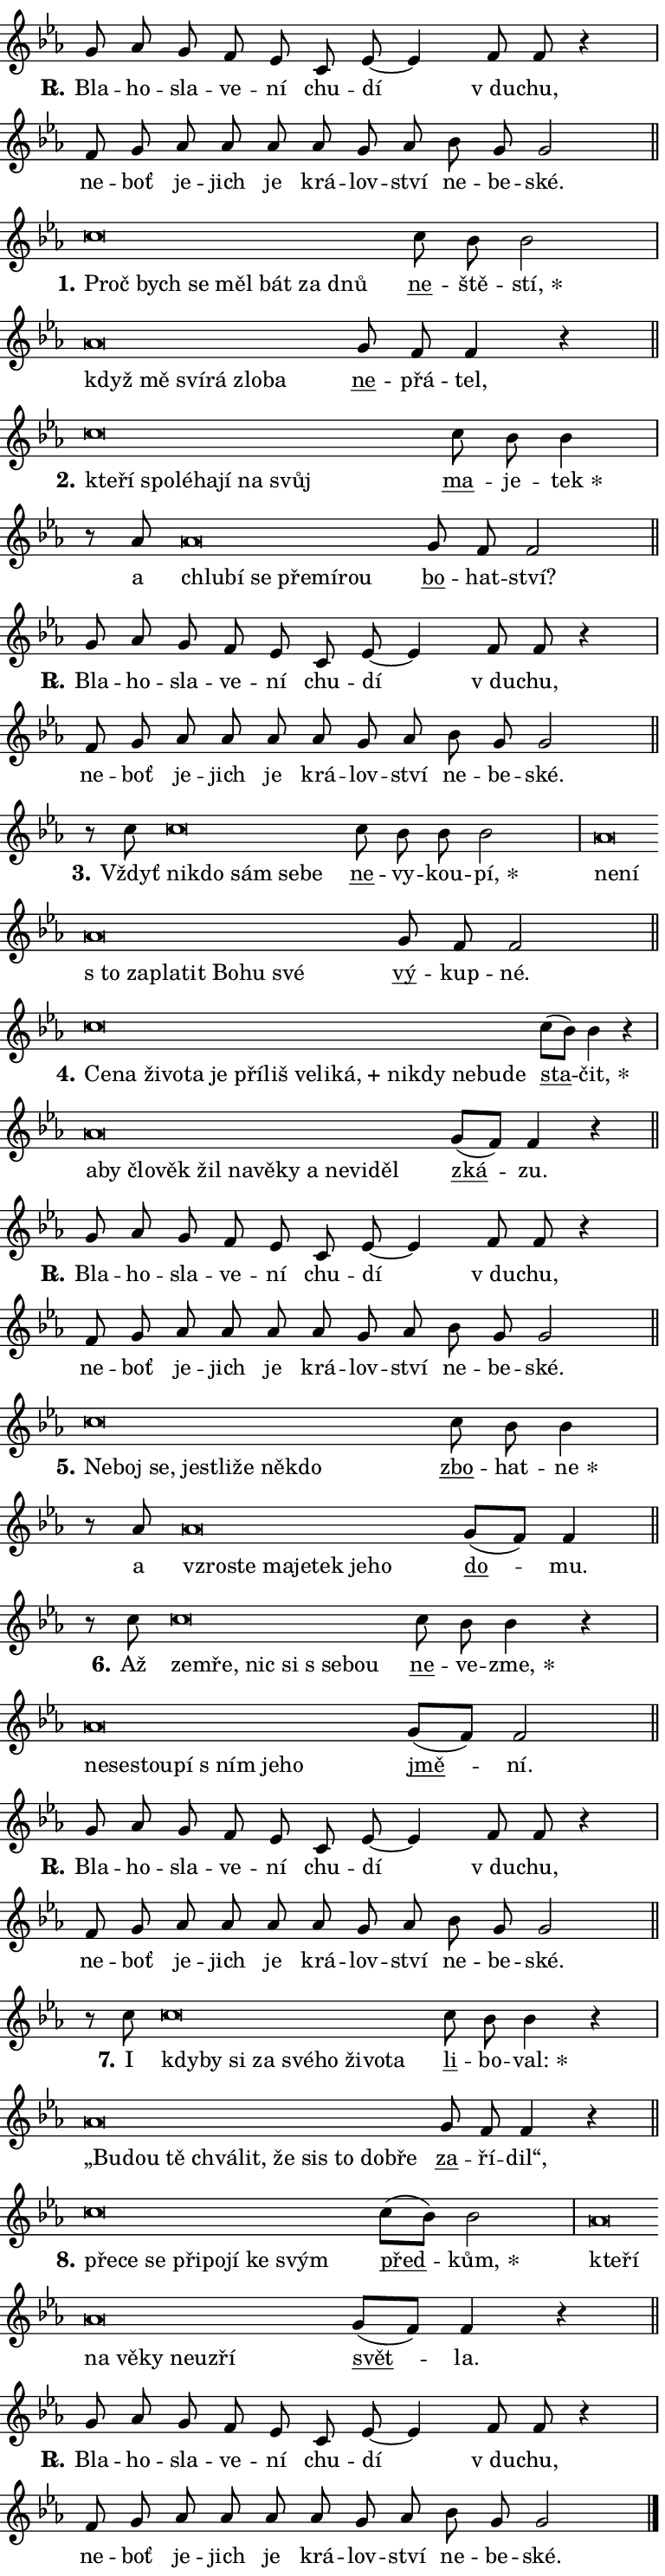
\version "2.24.0"
\header { tagline = "" }
\paper {
  indent = 0\cm
  top-margin = 0\cm
  right-margin = 0.13\cm % to fit lyric hyphens
  bottom-margin = 0\cm
  left-margin = 0\cm
  paper-width = 13\cm
  page-breaking = #ly:one-page-breaking
  system-system-spacing.basic-distance = #11
  score-system-spacing.basic-distance = #11
  ragged-last = ##f
}


%% Author: Thomas Morley
%% https://lists.gnu.org/archive/html/lilypond-user/2020-05/msg00002.html
#(define (line-position grob)
"Returns position of @var[grob} in current system:
   @code{'start}, if at first time-step
   @code{'end}, if at last time-step
   @code{'middle} otherwise
"
  (let* ((col (ly:item-get-column grob))
         (ln (ly:grob-object col 'left-neighbor))
         (rn (ly:grob-object col 'right-neighbor))
         (col-to-check-left (if (ly:grob? ln) ln col))
         (col-to-check-right (if (ly:grob? rn) rn col))
         (break-dir-left
           (and
             (ly:grob-property col-to-check-left 'non-musical #f)
             (ly:item-break-dir col-to-check-left)))
         (break-dir-right
           (and
             (ly:grob-property col-to-check-right 'non-musical #f)
             (ly:item-break-dir col-to-check-right))))
        (cond ((eqv? 1 break-dir-left) 'start)
              ((eqv? -1 break-dir-right) 'end)
              (else 'middle))))

#(define (tranparent-at-line-position vctor)
  (lambda (grob)
  "Relying on @code{line-position} select the relevant enry from @var{vctor}.
Used to determine transparency,"
    (case (line-position grob)
      ((end) (not (vector-ref vctor 0)))
      ((middle) (not (vector-ref vctor 1)))
      ((start) (not (vector-ref vctor 2))))))

noteHeadBreakVisibility =
#(define-music-function (break-visibility)(vector?)
"Makes @code{NoteHead}s transparent relying on @var{break-visibility}"
#{
  \override NoteHead.transparent =
    #(tranparent-at-line-position break-visibility)
#})

#(define delete-ledgers-for-transparent-note-heads
  (lambda (grob)
    "Reads whether a @code{NoteHead} is transparent.
If so this @code{NoteHead} is removed from @code{'note-heads} from
@var{grob}, which is supposed to be @code{LedgerLineSpanner}.
As a result ledgers are not printed for this @code{NoteHead}"
    (let* ((nhds-array (ly:grob-object grob 'note-heads))
           (nhds-list
             (if (ly:grob-array? nhds-array)
                 (ly:grob-array->list nhds-array)
                 '()))
           ;; Relies on the transparent-property being done before
           ;; Staff.LedgerLineSpanner.after-line-breaking is executed.
           ;; This is fragile ...
           (to-keep
             (remove
               (lambda (nhd)
                 (ly:grob-property nhd 'transparent #f))
               nhds-list)))
      ;; TODO find a better method to iterate over grob-arrays, similiar
      ;; to filter/remove etc for lists
      ;; For now rebuilt from scratch
      (set! (ly:grob-object grob 'note-heads)  '())
      (for-each
        (lambda (nhd)
          (ly:pointer-group-interface::add-grob grob 'note-heads nhd))
        to-keep))))

squashNotes = {
  \override NoteHead.X-extent = #'(-0.2 . 0.2)
  \override NoteHead.Y-extent = #'(-0.75 . 0)
  \override NoteHead.stencil =
    #(lambda (grob)
       (let ((pos (ly:grob-property grob 'staff-position)))
         (begin
           (if (< pos -7) (display "ERROR: Lower brevis then expected\n") (display ""))
           (if (<= pos -6) ly:text-interface::print ly:note-head::print))))
}
unSquashNotes = {
  \revert NoteHead.X-extent
  \revert NoteHead.Y-extent
  \revert NoteHead.stencil
}

hideNotes = \noteHeadBreakVisibility #begin-of-line-visible
unHideNotes = \noteHeadBreakVisibility #all-visible

% work-around for resetting accidentals
% https://lilypond.org/doc/v2.23/Documentation/notation/displaying-rhythms#unmetered-music
cadenzaMeasure = {
  \cadenzaOff
  \partial 1024 s1024
  \cadenzaOn
}

#(define-markup-command (accent layout props text) (markup?)
  "Underline accented syllable"
  (interpret-markup layout props
    #{\markup \override #'(offset . 4.3) \underline { #text }#}))

responsum = \markup \concat {
  "R" \hspace #-1.05 \path #0.1 #'((moveto 0 0.07) (lineto 0.9 0.8)) \hspace #0.05 "."
}

spaceSize = #0.6828661417322834 % exact space size for TeX Gyre Schola

\layout {
  \context {
    \Staff
    \remove "Time_signature_engraver"
    \override LedgerLineSpanner.after-line-breaking = #delete-ledgers-for-transparent-note-heads
  }
  \context {
    \Lyrics {
      \override LyricSpace.minimum-distance = \spaceSize
      \override LyricText.font-name = #"TeX Gyre Schola"
      \override LyricText.font-size = 1
      \override StanzaNumber.font-name = #"TeX Gyre Schola Bold"
      \override StanzaNumber.font-size = 1
    }
  }
  \context {
    \Score 
    \override NoteHead.text =
      #(lambda (grob) 
        (let ((pos (ly:grob-property grob 'staff-position)))
          #{\markup {
            \combine
              \halign #-0.55 \raise #(if (= pos -6) 0 0.5) \override #'(thickness . 2) \draw-line #'(3.2 . 0)
              \musicglyph "noteheads.sM1"
          }#}))
  }
}

% magnetic-lyrics.ily
%
%   written by
%     Jean Abou Samra <jean@abou-samra.fr>
%     Werner Lemberg <wl@gnu.org>
%
%   adapted by
%     Jiri Hon <jiri.hon@gmail.com>
%
% Version 2022-Apr-15

% https://www.mail-archive.com/lilypond-user@gnu.org/msg149350.html

#(define (Left_hyphen_pointer_engraver context)
   "Collect syllable-hyphen-syllable occurrences in lyrics and store
them in properties.  This engraver only looks to the left.  For
example, if the lyrics input is @code{foo -- bar}, it does the
following.

@itemize @bullet
@item
Set the @code{text} property of the @code{LyricHyphen} grob between
@q{foo} and @q{bar} to @code{foo}.

@item
Set the @code{left-hyphen} property of the @code{LyricText} grob with
text @q{foo} to the @code{LyricHyphen} grob between @q{foo} and
@q{bar}.
@end itemize

Use this auxiliary engraver in combination with the
@code{lyric-@/text::@/apply-@/magnetic-@/offset!} hook."
   (let ((hyphen #f)
         (text #f))
     (make-engraver
      (acknowledgers
       ((lyric-syllable-interface engraver grob source-engraver)
        (set! text grob)))
      (end-acknowledgers
       ((lyric-hyphen-interface engraver grob source-engraver)
        ;(when (not (grob::has-interface grob 'lyric-space-interface))
          (set! hyphen grob)));)
      ((stop-translation-timestep engraver)
       (when (and text hyphen)
         (ly:grob-set-object! text 'left-hyphen hyphen))
       (set! text #f)
       (set! hyphen #f)))))

#(define (lyric-text::apply-magnetic-offset! grob)
   "If the space between two syllables is less than the value in
property @code{LyricText@/.details@/.squash-threshold}, move the right
syllable to the left so that it gets concatenated with the left
syllable.

Use this function as a hook for
@code{LyricText@/.after-@/line-@/breaking} if the
@code{Left_@/hyphen_@/pointer_@/engraver} is active."
   (let ((hyphen (ly:grob-object grob 'left-hyphen #f)))
     (when hyphen
       (let ((left-text (ly:spanner-bound hyphen LEFT)))
         (when (grob::has-interface left-text 'lyric-syllable-interface)
           (let* ((common (ly:grob-common-refpoint grob left-text X))
                  (this-x-ext (ly:grob-extent grob common X))
                  (left-x-ext
                   (begin
                     ;; Trigger magnetism for left-text.
                     (ly:grob-property left-text 'after-line-breaking)
                     (ly:grob-extent left-text common X)))
                  ;; `delta` is the gap width between two syllables.
                  (delta (- (interval-start this-x-ext)
                            (interval-end left-x-ext)))
                  (details (ly:grob-property grob 'details))
                  (threshold (assoc-get 'squash-threshold details 0.2)))
             (when (< delta threshold)
               (let* (;; We have to manipulate the input text so that
                      ;; ligatures crossing syllable boundaries are not
                      ;; disabled.  For languages based on the Latin
                      ;; script this is essentially a beautification.
                      ;; However, for non-Western scripts it can be a
                      ;; necessity.
                      (lt (ly:grob-property left-text 'text))
                      (rt (ly:grob-property grob 'text))
                      (is-space (grob::has-interface hyphen 'lyric-space-interface))
                      (space (if is-space " " ""))
                      (extra-delta (if is-space spaceSize 0))
                      ;; Append new syllable.
                      (ltrt-space (if (and (string? lt) (string? rt))
                                (string-append lt space rt)
                                (make-concat-markup (list lt space rt))))
                      ;; Right-align `ltrt` to the right side.
                      (ltrt-space-markup (grob-interpret-markup
                               grob
                               (make-translate-markup
                                (cons (interval-length this-x-ext) 0)
                                (make-right-align-markup ltrt-space)))))
                 (begin
                   ;; Don't print `left-text`.
                   (ly:grob-set-property! left-text 'stencil #f)
                   ;; Set text and stencil (which holds all collected
                   ;; syllables so far) and shift it to the left.
                   (ly:grob-set-property! grob 'text ltrt-space)
                   (ly:grob-set-property! grob 'stencil ltrt-space-markup)
                   (ly:grob-translate-axis! grob (- (- delta extra-delta)) X))))))))))


#(define (lyric-hyphen::displace-bounds-first grob)
   ;; Make very sure this callback isn't triggered too early.
   (let ((left (ly:spanner-bound grob LEFT))
         (right (ly:spanner-bound grob RIGHT)))
     (ly:grob-property left 'after-line-breaking)
     (ly:grob-property right 'after-line-breaking)
     (ly:lyric-hyphen::print grob)))

squashThreshold = #0.4

\layout {
  \context {
    \Lyrics
    \consists #Left_hyphen_pointer_engraver
    \override LyricText.after-line-breaking =
      #lyric-text::apply-magnetic-offset!
    \override LyricHyphen.stencil = #lyric-hyphen::displace-bounds-first
    \override LyricText.details.squash-threshold = \squashThreshold
    \override LyricHyphen.minimum-distance = 0
    \override LyricHyphen.minimum-length = \squashThreshold
  }
}

squashText = \override LyricText.details.squash-threshold = 9999
unSquashText = \override LyricText.details.squash-threshold = \squashThreshold

leftText = \override LyricText.self-alignment-X = #LEFT
unLeftText = \revert LyricText.self-alignment-X

starOffset = #(lambda (grob) 
                (let ((x_offset (ly:self-alignment-interface::aligned-on-x-parent grob)))
                  (if (= x_offset 0) 0 (+ x_offset 1.2))))

star = #(define-music-function (syllable)(string?)
"Append star separator at the end of a syllable"
#{
  \once \override LyricText.X-offset = #starOffset
  \lyricmode { \markup {
    #syllable
    \override #'((font-name . "TeX Gyre Schola Bold")) \hspace #0.2 \lower #0.65 \larger "*"
  } }
#})

starAccent = #(define-music-function (syllable)(string?)
"Append star separator at the end of a syllable and make accent"
#{
  \once \override LyricText.X-offset = #starOffset
  \lyricmode { \markup {
    \accent #syllable
    \override #'((font-name . "TeX Gyre Schola Bold")) \hspace #0.2 \lower #0.65 \larger "*"
  } }
#})

breath = #(define-music-function (syllable)(string?)
"Append breathing indicator at the end of a syllable"
#{
  \lyricmode { \markup { #syllable "+" } }
#})

optionalBreath = #(define-music-function (syllable)(string?)
"Append optional breathing indicator at the end of a syllable"
#{
  \lyricmode { \markup { #syllable "(+)" } }
#})


\score {
    <<
        \new Voice = "melody" { \cadenzaOn \key es \major \relative { g'8 as g f es \bar "" c es~ es4 \bar "" f8 f r4 \cadenzaMeasure \bar "|" f8 g \bar "" as as as \bar "" as g as \bar "" bes g g2 \cadenzaMeasure \bar "||" \break } }
        \new Lyrics \lyricsto "melody" { \lyricmode { \set stanza = \responsum
Bla -- ho -- sla -- ve -- ní chu -- dí "v du" -- chu, ne -- boť je -- jich je krá -- lov -- ství ne -- be -- ské. } }
    >>
    \layout {}
}

\score {
    <<
        \new Voice = "melody" { \cadenzaOn \key es \major \relative { \squashNotes c''\breve*1/16 \hideNotes \breve*1/16 \bar "" \breve*1/16 \bar "" \breve*1/16 \bar "" \breve*1/16 \bar "" \breve*1/16 \breve*1/16 \bar "" \unHideNotes \unSquashNotes \bar "" c8 bes bes2 \cadenzaMeasure \bar "|" \squashNotes as\breve*1/16 \hideNotes \breve*1/16 \bar "" \breve*1/16 \bar "" \breve*1/16 \bar "" \breve*1/16 \breve*1/16 \bar "" \unHideNotes \unSquashNotes \bar "" g8 f f4 r \cadenzaMeasure \bar "||" \break } }
        \new Lyrics \lyricsto "melody" { \lyricmode { \set stanza = "1."
\leftText Proč \squashText bych se měl bát za dnů \unLeftText \unSquashText \markup \accent ne -- ště -- \star stí, \leftText když \squashText mě sví -- rá zlo -- ba \unLeftText \unSquashText \markup \accent ne -- přá -- tel, } }
    >>
    \layout {}
}

\score {
    <<
        \new Voice = "melody" { \cadenzaOn \key es \major \relative { \squashNotes c''\breve*1/16 \hideNotes \breve*1/16 \bar "" \breve*1/16 \bar "" \breve*1/16 \bar "" \breve*1/16 \bar "" \breve*1/16 \bar "" \breve*1/16 \breve*1/16 \bar "" \unHideNotes \unSquashNotes \bar "" c8 bes bes4 \cadenzaMeasure \bar "|" r8 as8 \squashNotes as\breve*1/16 \hideNotes \breve*1/16 \bar "" \breve*1/16 \bar "" \breve*1/16 \bar "" \breve*1/16 \breve*1/16 \bar "" \unHideNotes \unSquashNotes \bar "" g8 f f2 \cadenzaMeasure \bar "||" \break } }
        \new Lyrics \lyricsto "melody" { \lyricmode { \set stanza = "2."
\leftText kte -- \squashText ří spo -- lé -- ha -- jí na svůj \unLeftText \unSquashText \markup \accent ma -- je -- \star tek a \leftText chlu -- \squashText bí se pře -- mí -- rou \unLeftText \unSquashText \markup \accent bo -- hat -- ství? } }
    >>
    \layout {}
}

\score {
    <<
        \new Voice = "melody" { \cadenzaOn \key es \major \relative { g'8 as g f es \bar "" c es~ es4 \bar "" f8 f r4 \cadenzaMeasure \bar "|" f8 g \bar "" as as as \bar "" as g as \bar "" bes g g2 \cadenzaMeasure \bar "||" \break } }
        \new Lyrics \lyricsto "melody" { \lyricmode { \set stanza = \responsum
Bla -- ho -- sla -- ve -- ní chu -- dí "v du" -- chu, ne -- boť je -- jich je krá -- lov -- ství ne -- be -- ské. } }
    >>
    \layout {}
}

\score {
    <<
        \new Voice = "melody" { \cadenzaOn \key es \major \relative { r8 c''8 \squashNotes c\breve*1/16 \hideNotes \breve*1/16 \bar "" \breve*1/16 \bar "" \breve*1/16 \breve*1/16 \bar "" \unHideNotes \unSquashNotes \bar "" c8 bes bes bes2 \cadenzaMeasure \bar "|" \squashNotes as\breve*1/16 \hideNotes \breve*1/16 \bar "" \breve*1/16 \bar "" \breve*1/16 \bar "" \breve*1/16 \bar "" \breve*1/16 \bar "" \breve*1/16 \bar "" \breve*1/16 \breve*1/16 \bar "" \unHideNotes \unSquashNotes \bar "" g8 f f2 \cadenzaMeasure \bar "||" \break } }
        \new Lyrics \lyricsto "melody" { \lyricmode { \set stanza = "3."
Vždyť \leftText ni -- \squashText kdo sám se -- be \unLeftText \unSquashText \markup \accent ne -- vy -- kou -- \star pí, \leftText ne -- \squashText ní "s to" za -- pla -- tit Bo -- hu své \unLeftText \unSquashText \markup \accent vý -- kup -- né. } }
    >>
    \layout {}
}

\score {
    <<
        \new Voice = "melody" { \cadenzaOn \key es \major \relative { \squashNotes c''\breve*1/16 \hideNotes \breve*1/16 \bar "" \breve*1/16 \bar "" \breve*1/16 \bar "" \breve*1/16 \bar "" \breve*1/16 \bar "" \breve*1/16 \bar "" \breve*1/16 \bar "" \breve*1/16 \bar "" \breve*1/16 \bar "" \breve*1/16 \bar "" \breve*1/16 \bar "" \breve*1/16 \bar "" \breve*1/16 \bar "" \breve*1/16 \breve*1/16 \bar "" \unHideNotes \unSquashNotes \bar "" c8[( bes)] bes4 r \cadenzaMeasure \bar "|" \squashNotes as\breve*1/16 \hideNotes \breve*1/16 \bar "" \breve*1/16 \bar "" \breve*1/16 \bar "" \breve*1/16 \bar "" \breve*1/16 \bar "" \breve*1/16 \bar "" \breve*1/16 \bar "" \breve*1/16 \bar "" \breve*1/16 \bar "" \breve*1/16 \breve*1/16 \bar "" \unHideNotes \unSquashNotes \bar "" g8[( f)] f4 r \cadenzaMeasure \bar "||" \break } }
        \new Lyrics \lyricsto "melody" { \lyricmode { \set stanza = "4."
\leftText Ce -- \squashText na ži -- vo -- ta je pří -- liš ve -- li -- \breath "ká," ni -- kdy ne -- bu -- de \unLeftText \unSquashText \markup \accent sta -- \star čit, \leftText a -- \squashText by člo -- věk žil na -- vě -- ky a ne -- vi -- děl \unLeftText \unSquashText \markup \accent zká -- zu. } }
    >>
    \layout {}
}

\score {
    <<
        \new Voice = "melody" { \cadenzaOn \key es \major \relative { g'8 as g f es \bar "" c es~ es4 \bar "" f8 f r4 \cadenzaMeasure \bar "|" f8 g \bar "" as as as \bar "" as g as \bar "" bes g g2 \cadenzaMeasure \bar "||" \break } }
        \new Lyrics \lyricsto "melody" { \lyricmode { \set stanza = \responsum
Bla -- ho -- sla -- ve -- ní chu -- dí "v du" -- chu, ne -- boť je -- jich je krá -- lov -- ství ne -- be -- ské. } }
    >>
    \layout {}
}

\score {
    <<
        \new Voice = "melody" { \cadenzaOn \key es \major \relative { \squashNotes c''\breve*1/16 \hideNotes \breve*1/16 \bar "" \breve*1/16 \bar "" \breve*1/16 \bar "" \breve*1/16 \bar "" \breve*1/16 \bar "" \breve*1/16 \breve*1/16 \bar "" \unHideNotes \unSquashNotes \bar "" c8 bes bes4 \cadenzaMeasure \bar "|" r8 as8 \squashNotes as\breve*1/16 \hideNotes \breve*1/16 \bar "" \breve*1/16 \bar "" \breve*1/16 \bar "" \breve*1/16 \bar "" \breve*1/16 \breve*1/16 \bar "" \unHideNotes \unSquashNotes \bar "" g8[( f)] f4 \cadenzaMeasure \bar "||" \break } }
        \new Lyrics \lyricsto "melody" { \lyricmode { \set stanza = "5."
\leftText Ne -- \squashText boj se, je -- stli -- že ně -- kdo \unLeftText \unSquashText \markup \accent zbo -- hat -- \star ne a \leftText vzro -- \squashText ste ma -- je -- tek je -- ho \unLeftText \unSquashText \markup \accent do -- mu. } }
    >>
    \layout {}
}

\score {
    <<
        \new Voice = "melody" { \cadenzaOn \key es \major \relative { r8 c''8 \squashNotes c\breve*1/16 \hideNotes \breve*1/16 \bar "" \breve*1/16 \bar "" \breve*1/16 \bar "" \breve*1/16 \breve*1/16 \bar "" \unHideNotes \unSquashNotes \bar "" c8 bes bes4 r \cadenzaMeasure \bar "|" \squashNotes as\breve*1/16 \hideNotes \breve*1/16 \bar "" \breve*1/16 \bar "" \breve*1/16 \bar "" \breve*1/16 \bar "" \breve*1/16 \breve*1/16 \bar "" \unHideNotes \unSquashNotes \bar "" g8[( f)] f2 \cadenzaMeasure \bar "||" \break } }
        \new Lyrics \lyricsto "melody" { \lyricmode { \set stanza = "6."
Až \leftText ze -- \squashText mře, nic si "s se" -- bou \unLeftText \unSquashText \markup \accent ne -- ve -- \star zme, \leftText ne -- \squashText se -- stou -- pí "s ním" je -- ho \unLeftText \unSquashText \markup \accent jmě -- ní. } }
    >>
    \layout {}
}

\score {
    <<
        \new Voice = "melody" { \cadenzaOn \key es \major \relative { g'8 as g f es \bar "" c es~ es4 \bar "" f8 f r4 \cadenzaMeasure \bar "|" f8 g \bar "" as as as \bar "" as g as \bar "" bes g g2 \cadenzaMeasure \bar "||" \break } }
        \new Lyrics \lyricsto "melody" { \lyricmode { \set stanza = \responsum
Bla -- ho -- sla -- ve -- ní chu -- dí "v du" -- chu, ne -- boť je -- jich je krá -- lov -- ství ne -- be -- ské. } }
    >>
    \layout {}
}

\score {
    <<
        \new Voice = "melody" { \cadenzaOn \key es \major \relative { r8 c''8 \squashNotes c\breve*1/16 \hideNotes \breve*1/16 \bar "" \breve*1/16 \bar "" \breve*1/16 \bar "" \breve*1/16 \bar "" \breve*1/16 \bar "" \breve*1/16 \bar "" \breve*1/16 \breve*1/16 \bar "" \unHideNotes \unSquashNotes \bar "" c8 bes bes4 r \cadenzaMeasure \bar "|" \squashNotes as\breve*1/16 \hideNotes \breve*1/16 \bar "" \breve*1/16 \bar "" \breve*1/16 \bar "" \breve*1/16 \bar "" \breve*1/16 \bar "" \breve*1/16 \bar "" \breve*1/16 \bar "" \breve*1/16 \breve*1/16 \bar "" \unHideNotes \unSquashNotes \bar "" g8 f f4 r \cadenzaMeasure \bar "||" \break } }
        \new Lyrics \lyricsto "melody" { \lyricmode { \set stanza = "7."
I \leftText kdy -- \squashText by si za své -- ho ži -- vo -- ta \unLeftText \unSquashText \markup \accent li -- bo -- \star val: \leftText „Bu -- \squashText dou tě chvá -- lit, že sis to dob -- ře \unLeftText \unSquashText \markup \accent za -- ří -- dil“, } }
    >>
    \layout {}
}

\score {
    <<
        \new Voice = "melody" { \cadenzaOn \key es \major \relative { \squashNotes c''\breve*1/16 \hideNotes \breve*1/16 \bar "" \breve*1/16 \bar "" \breve*1/16 \bar "" \breve*1/16 \bar "" \breve*1/16 \bar "" \breve*1/16 \breve*1/16 \bar "" \unHideNotes \unSquashNotes \bar "" c8[( bes)] bes2 \cadenzaMeasure \bar "|" \squashNotes as\breve*1/16 \hideNotes \breve*1/16 \bar "" \breve*1/16 \bar "" \breve*1/16 \bar "" \breve*1/16 \bar "" \breve*1/16 \bar "" \breve*1/16 \breve*1/16 \bar "" \unHideNotes \unSquashNotes \bar "" g8[( f)] f4 r \cadenzaMeasure \bar "||" \break } }
        \new Lyrics \lyricsto "melody" { \lyricmode { \set stanza = "8."
\leftText pře -- \squashText ce se při -- po -- jí ke svým \unLeftText \unSquashText \markup \accent před -- \star kům, \leftText kte -- \squashText ří na vě -- ky ne -- u -- zří \unLeftText \unSquashText \markup \accent svět -- la. } }
    >>
    \layout {}
}

\score {
    <<
        \new Voice = "melody" { \cadenzaOn \key es \major \relative { g'8 as g f es \bar "" c es~ es4 \bar "" f8 f r4 \cadenzaMeasure \bar "|" f8 g \bar "" as as as \bar "" as g as \bar "" bes g g2 \cadenzaMeasure \bar "||" \break } \bar "|." }
        \new Lyrics \lyricsto "melody" { \lyricmode { \set stanza = \responsum
Bla -- ho -- sla -- ve -- ní chu -- dí "v du" -- chu, ne -- boť je -- jich je krá -- lov -- ství ne -- be -- ské. } }
    >>
    \layout {}
}
